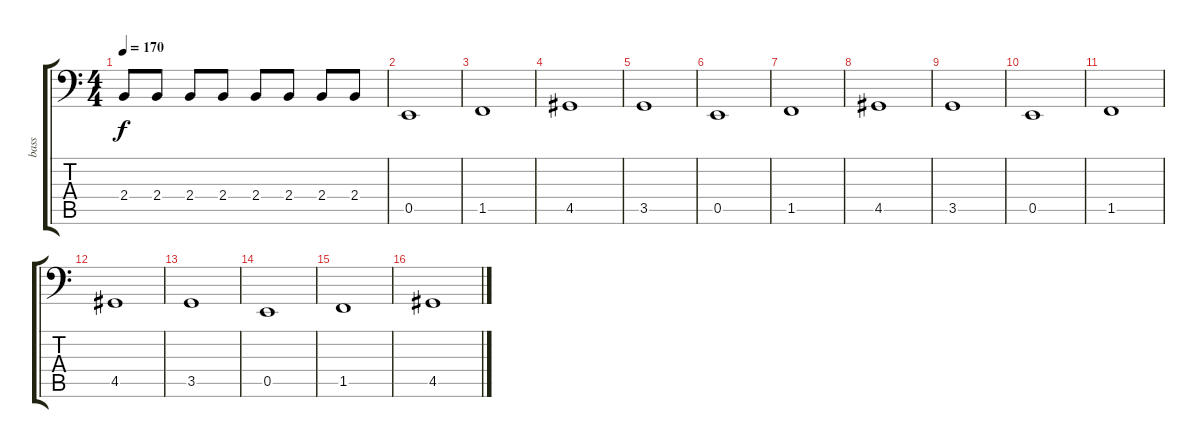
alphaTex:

\track ("bass" "bass") {instrument electricbasspick}
\staff {score tabs}
\tuning (C3 G2 D2 A1 E1 B0) {hide}
\ts (4 4)
\tempo 170
\clef f4
\ks c
2.4.8{dy f} 2.4.8 2.4.8 2.4.8 2.4.8 2.4.8 2.4.8 2.4.8 |
0.5.1 |
1.5.1 |
4.5.1 |
3.5.1 |
0.5.1 |
1.5.1 |
4.5.1 |
3.5.1 |
0.5.1 |
1.5.1 |
4.5.1 |
3.5.1 |
0.5.1 |
1.5.1 |
4.5.1
